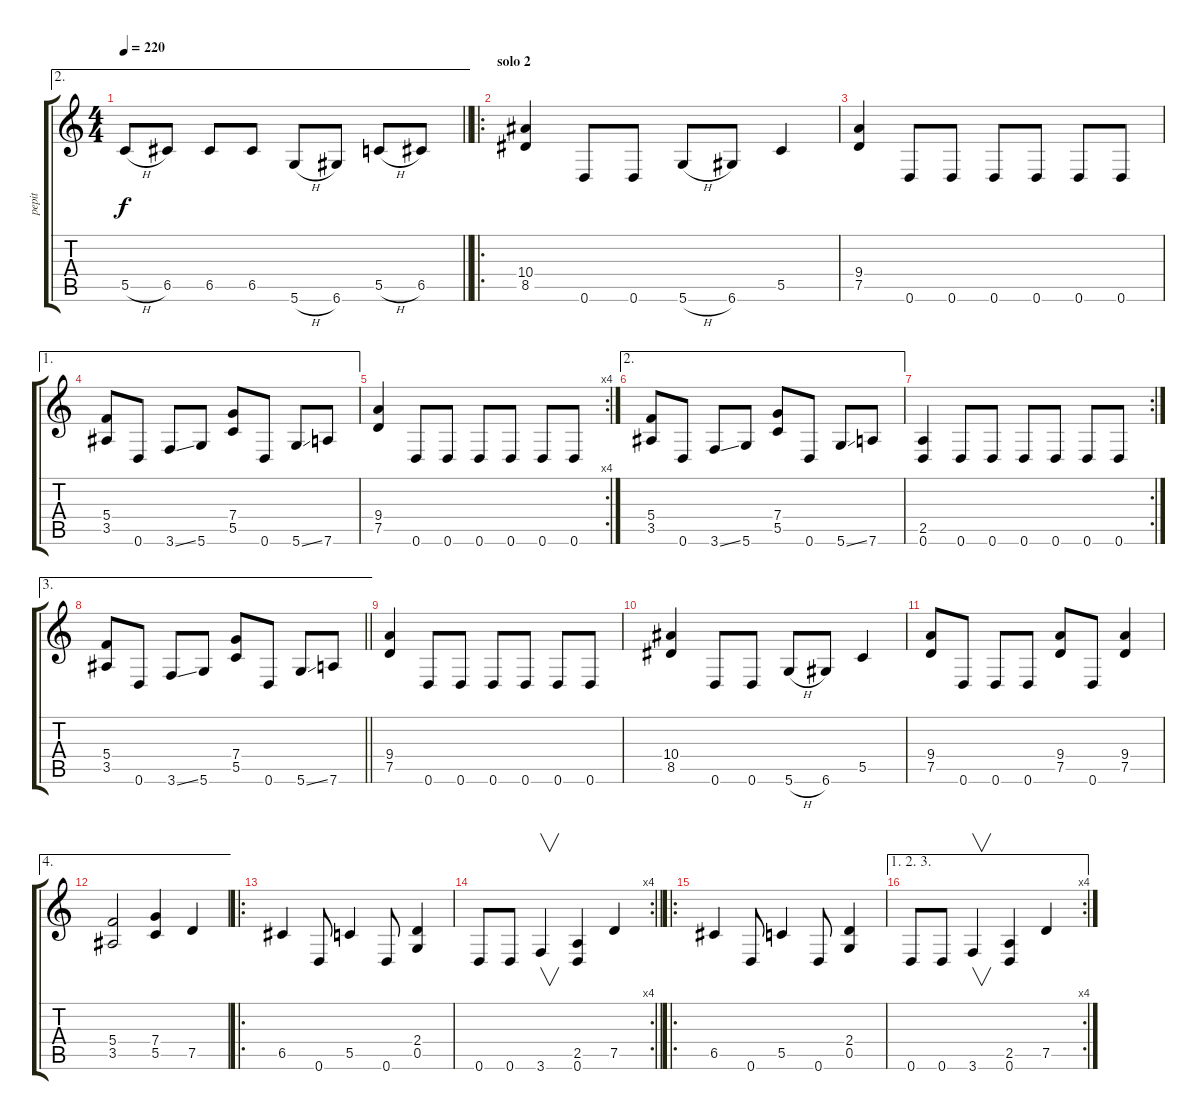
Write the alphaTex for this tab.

\track ("pepit" "pepit") {instrument distortionguitar}
\staff {score tabs}
\tuning (D4 A3 F3 C3 G2 D2) {hide}
\ae 2
\ts (4 4)
\tempo 220
\clef g2
\barLineRight lightlight
\ks c
5.5{h}.8{dy f} 6.5.8 6.5.8 6.5.8 5.6{h}.8 6.6.8 5.5{h}.8 6.5.8 |
\ro
\section ("" "solo 2")
(10.4 8.5).4 0.6.8 0.6.8 5.6{h}.8 6.6.8 5.5.4 |
(9.4 7.5).4 0.6.8 0.6.8 0.6.8 0.6.8 0.6.8 0.6.8 |
\ae 1
(5.4 3.5).8 0.6.8 3.6{ss}.8 5.6.8 (7.4 5.5).8 0.6.8 5.6{ss}.8 7.6.8 |
\rc 4
(9.4 7.5).4 0.6.8 0.6.8 0.6.8 0.6.8 0.6.8 0.6.8 |
\ae 2
(5.4 3.5).8 0.6.8 3.6{ss}.8 5.6.8 (7.4 5.5).8 0.6.8 5.6{ss}.8 7.6.8 |
\rc 2
(2.5 0.6).4 0.6.8 0.6.8 0.6.8 0.6.8 0.6.8 0.6.8 |
\ae 3
\barLineRight lightlight
(5.4 3.5).8 0.6.8 3.6{ss}.8 5.6.8 (7.4 5.5).8 0.6.8 5.6{ss}.8 7.6.8 |
\section ("" "")
(9.4 7.5).4 0.6.8 0.6.8 0.6.8 0.6.8 0.6.8 0.6.8 |
(10.4 8.5).4 0.6.8 0.6.8 5.6{h}.8 6.6.8 5.5.4 |
(9.4 7.5).8 0.6.8 0.6.8 0.6.8 (9.4 7.5).8 0.6.8 (9.4 7.5).4 |
\ae 4
(5.4 3.5).2 (7.4 5.5).4 7.5.4 |
\ro
6.5.4 0.6.8 5.5.4 0.6.8 (2.4 0.5).4 |
\rc 4
\barLineRight lightlight
0.6.8 0.6.8 3.6.4{v} (2.5 0.6).4 7.5.4 |
\ro
6.5.4 0.6.8 5.5.4 0.6.8 (2.4 0.5).4 |
\ae (1 2 3)
\rc 4
0.6.8 0.6.8 3.6.4{v} (2.5 0.6).4 7.5.4
